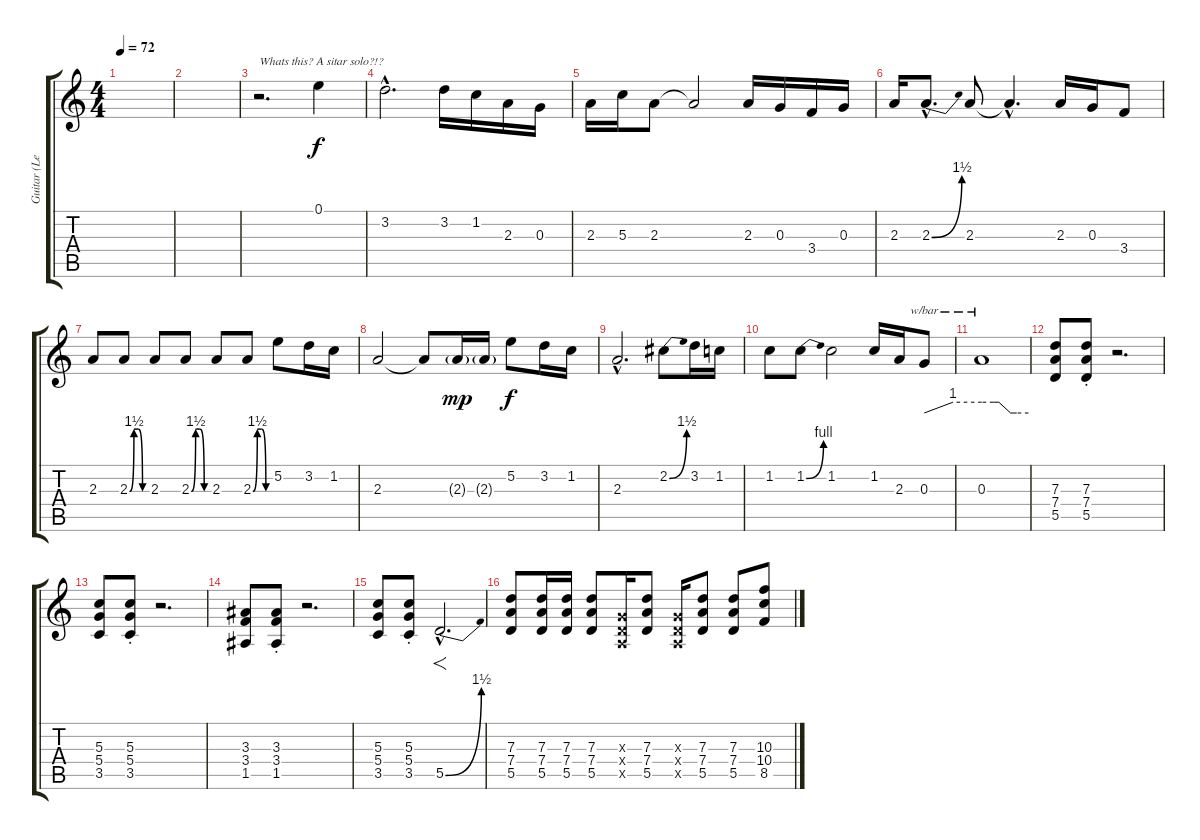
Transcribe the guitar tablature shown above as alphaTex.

\track ("Guitar (Left)" "Guitar (Le") {instrument overdrivenguitar}
\staff {score tabs}
\tuning (E4 B3 G3 D3 A2 E2) {hide}
\ts (4 4)
\tempo 72
\clef g2
\ks c
|
|
r.2{d txt "Whats this? A sitar solo?!?"} 0.1.4 |
3.2{hac}.2{d} 3.2.16 1.2.16 2.3.16 0.3.16 |
2.3.16 5.3.16 2.3.8 2.3{t}.2 2.3.16 0.3.16 3.4.16 0.3.16 |
2.3.16 2.3{be (bend 0 0 60 6) hac}.8{d} 2.3.8 2.3{hac t}.4{d} 2.3.16 0.3.16 3.4.8 |
2.3.8 2.3{be (custom 0 0 15 6 30 6 45 0 60 0)}.8 2.3.8 2.3{be (custom 0 0 15 6 30 6 45 0 60 0)}.8 2.3.8 2.3{be (custom 0 0 15 6 30 6 45 0 60 0)}.8 5.2.8 3.2.16 1.2.16 |
2.3.2 2.3{t}.8 2.3{g}.16{dy mp} 2.3{g}.16 5.2.8{dy f} 3.2.16 1.2.16 |
2.3{hac}.2{d} 2.2{be (bend 0 0 60 6)}.8 3.2.16 1.2.16 |
1.2.8 1.2{be (bend 0 0 60 4)}.8 1.2.2 1.2.16 2.3.16 0.3.8{tbe (custom default 0 0 30 4 60 4)} |
0.3.1{tbe (custom default 0 4 15 4 22 4 37 0 45 0 60 0)} |
(7.3 7.4 5.5).8{volume 16 instrument overdrivenguitar} (7.3{st} 7.4{st} 5.5{st}).8 r.2{d} |
(5.3 5.4 3.5).8 (5.3{st} 5.4{st} 3.5{st}).8 r.2{d} |
(3.3 3.4 1.5).8 (3.3{st} 3.4{st} 1.5{st}).8 r.2{d} |
(5.3 5.4 3.5).8 (5.3{st} 5.4{st} 3.5{st}).8 5.5{be (bend 0 0 60 6) hac}.2{f d} |
(7.3 7.4 5.5).8{volume 10} (7.3 7.4 5.5).16 (7.3 7.4 5.5).16 (7.3 7.4 5.5).8 (0.3{x} 0.4{x} 0.5{x}).16 (7.3 7.4 5.5).8 (0.3{x} 0.4{x} 0.5{x}).16 (7.3 7.4 5.5).8 (7.3 7.4 5.5).8 (10.3 10.4 8.5).8
